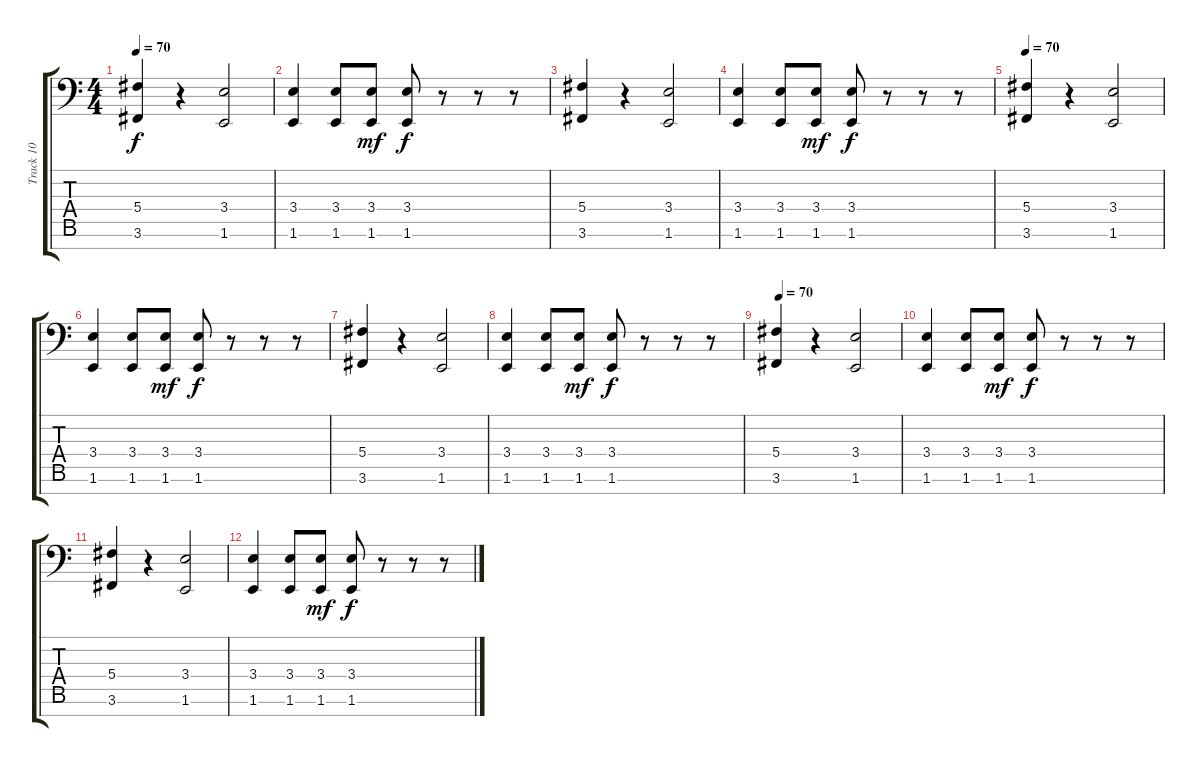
\track ("Track 10" "Track 10") {instrument taikodrum}
\staff {score tabs}
\tuning (Eb4 Bb3 Gb3 Db3 Ab2 Eb2 Bb1) {hide}
\ts (4 4)
\tempo 70
\clef f4
\ks c
(5.4 3.6).4{dy f} r.4 (3.4 1.6).2 |
(3.4 1.6).4 (3.4 1.6).8 (3.4 1.6).8{dy mf} (3.4 1.6).8{dy f} r.8 r.8 r.8 |
(5.4 3.6).4 r.4 (3.4 1.6).2 |
(3.4 1.6).4 (3.4 1.6).8 (3.4 1.6).8{dy mf} (3.4 1.6).8{dy f} r.8 r.8 r.8 |
\tempo 70
(5.4 3.6).4 r.4 (3.4 1.6).2 |
(3.4 1.6).4 (3.4 1.6).8 (3.4 1.6).8{dy mf} (3.4 1.6).8{dy f} r.8 r.8 r.8 |
(5.4 3.6).4 r.4 (3.4 1.6).2 |
(3.4 1.6).4 (3.4 1.6).8 (3.4 1.6).8{dy mf} (3.4 1.6).8{dy f} r.8 r.8 r.8 |
\tempo (70 0.03125)
(5.4 3.6).4 r.4 (3.4 1.6).2 |
(3.4 1.6).4 (3.4 1.6).8 (3.4 1.6).8{dy mf} (3.4 1.6).8{dy f} r.8 r.8 r.8 |
(5.4 3.6).4 r.4 (3.4 1.6).2 |
(3.4 1.6).4 (3.4 1.6).8 (3.4 1.6).8{dy mf} (3.4 1.6).8{dy f} r.8 r.8 r.8
